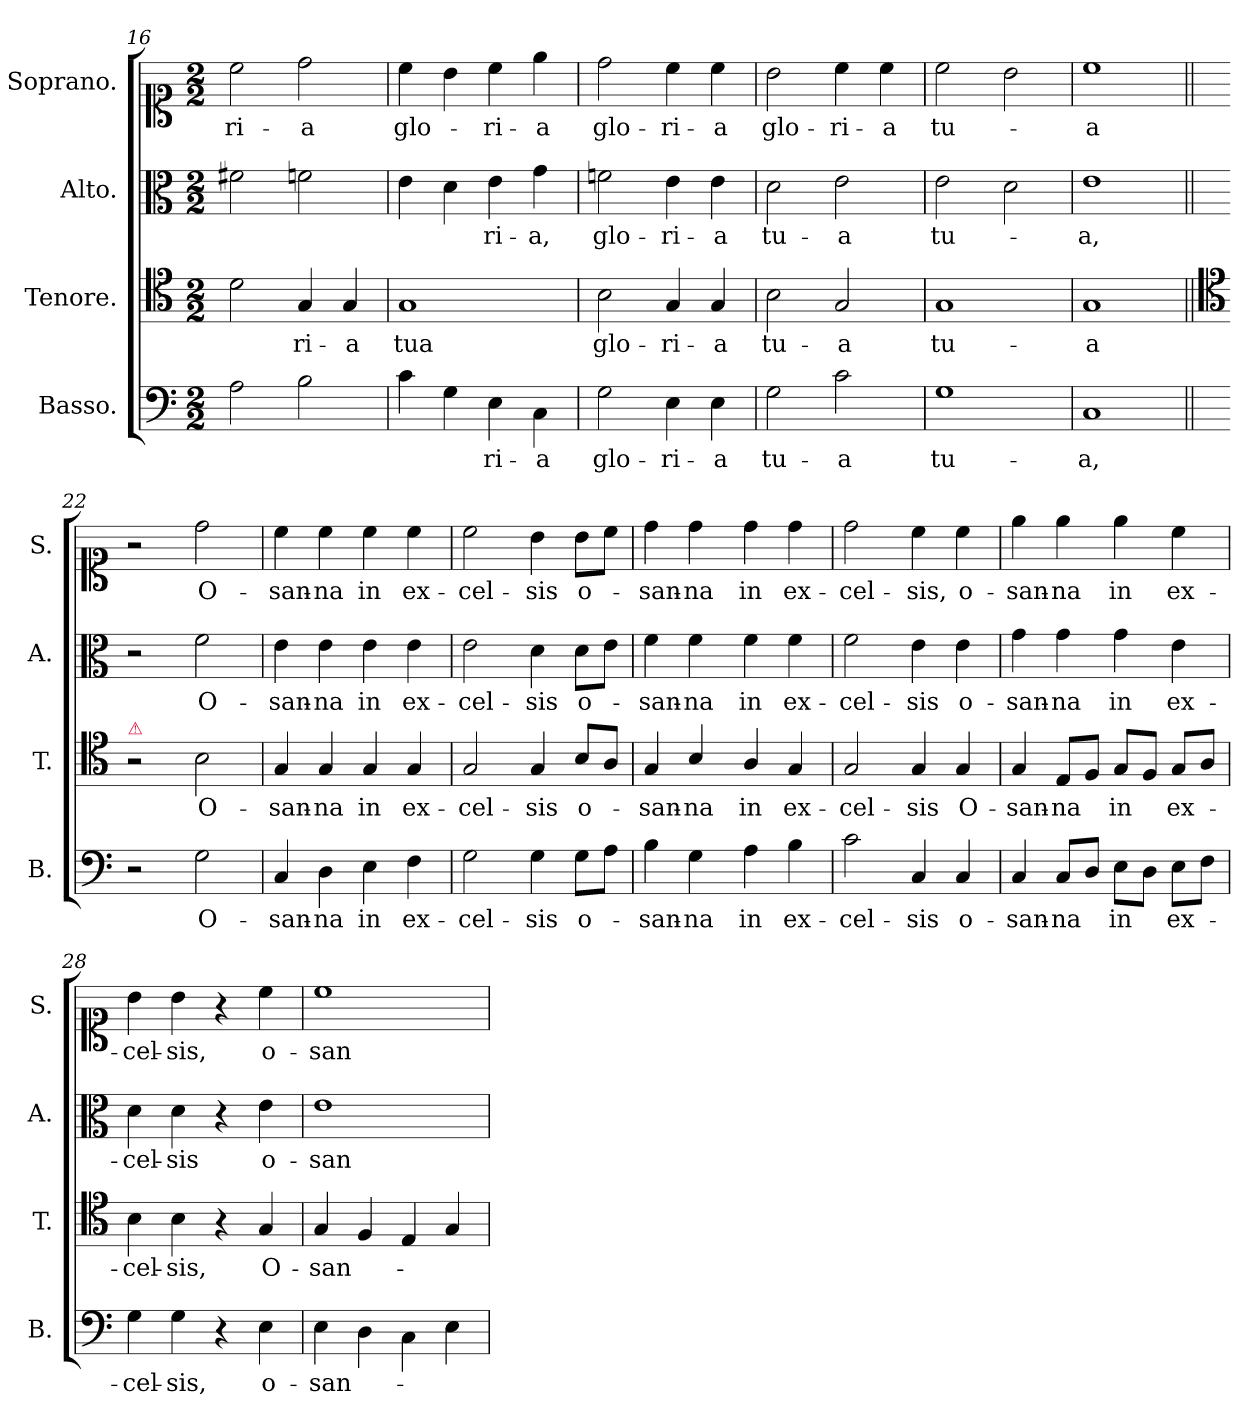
**kern	**text	**kern	**text	**kern	**text	**kern	**text
*part4	*part4	*part3	*part3	*part2	*part2	*part1	*part1
*staff4	*staff4	*staff3	*staff3	*staff2	*staff2	*staff1	*staff1
*I"Basso.	*	*I"Tenore.	*	*I"Alto.	*	*I"Soprano.	*
*I'B.	*	*I'T.	*	*I'A.	*	*I'S.	*
*clefF4	*	*clefC4	*	*clefC3	*	*clefC1	*
*k[]	*	*k[]	*	*k[]	*	*k[]	*
*C:	*	*C:	*	*C:	*	*C:	*
*M2/2	*	*M2/2	*	*M2/2	*	*M2/2	*
=16	=16	=16	=16	=16	=16	=16	=16
2A\	.	2d\	.	2f#X\	.	2cc\	-ri-
2B\	.	4G/	-ri-	2fn\	.	2dd\	-a
.	.	4G/	-a	.	.	.	.
=17	=17	=17	=17	=17	=17	=17	=17
4c\	.	1G	tua	4e\	.	4cc\	glo-
4G\	.	.	.	4d\	.	4b\	.
4E\	-ri-	.	.	4e\	-ri-	4cc\	-ri-
4C\	-a	.	.	4g\	-a,	4ee\	-a
=18	=18	=18	=18	=18	=18	=18	=18
2G\	glo-	2B\	glo-	2fn\	glo-	2dd\	glo-
4E\	-ri-	4G/	-ri-	4e\	-ri-	4cc\	-ri-
4E\	-a	4G/	-a	4e\	-a	4cc\	-a
=19	=19	=19	=19	=19	=19	=19	=19
2G\	tu-	2B\	tu-	2d\	tu-	2b\	glo-
2c\	-a	2G/	-a	2e\	-a	4cc\	-ri-
.	.	.	.	.	.	4cc\	-a
=20	=20	=20	=20	=20	=20	=20	=20
1G	tu-	1G	tu-	2e\	tu-	2cc\	tu-
.	.	.	.	2d\	.	2b\	.
=21	=21	=21	=21	=21	=21	=21	=21
1C	-a,	1G	-a	1e	-a,	1cc	-a
=22||	=22||	=22||	=22||	=22||	=22||	=22||	=22||
*	*	*clefC4	*	*	*	*	*
!	!	!LO:TX:a:color=crimson:t=⚠	!	!	!	!	!
2r	.	2r	.	2r	.	2r	.
2G\	O-	2B\	O-	2f\	O-	2dd\	O-
=23	=23	=23	=23	=23	=23	=23	=23
4C/	-san-	4G/	-san-	4e\	-san-	4cc\	-san-
4D\	-na	4G/	-na	4e\	-na	4cc\	-na
4E\	in	4G/	in	4e\	in	4cc\	in
4F\	ex-	4G/	ex-	4e\	ex-	4cc\	ex-
=24	=24	=24	=24	=24	=24	=24	=24
2G\	-cel-	2G/	-cel-	2e\	-cel-	2cc\	-cel-
4G\	-sis	4G/	-sis	4d\	-sis	4b\	-sis
8G\L	o-	8B/L	o-	8d\L	o-	8b\L	o-
8A\J	.	8A/J	.	8e\J	.	8cc\J	.
=25	=25	=25	=25	=25	=25	=25	=25
4B\	-san-	4G/	-san-	4f\	-san-	4dd\	-san-
4G\	-na	4B/	-na	4f\	-na	4dd\	-na
=-	=-	=-	=-	=-	=-	=-	=-
4A\	in	4A/	in	4f\	in	4dd\	in
4B\	ex-	4G/	ex-	4f\	ex-	4dd\	ex-
=26	=26	=26	=26	=26	=26	=26	=26
2c\	-cel-	2G/	-cel-	2f\	-cel-	2dd\	-cel-
4C/	-sis	4G/	-sis	4e\	-sis	4cc\	-sis,
4C/	o-	4G/	O-	4e\	o-	4cc\	o-
=27	=27	=27	=27	=27	=27	=27	=27
4C/	-san-	4G/	-san-	4g\	-san-	4ee\	-san-
8C/L	-na	8E/L	-na	4g\	-na	4ee\	-na
8D/J	.	8F/J	.	.	.	.	.
8E\L	in	8G/L	in	4g\	in	4ee\	in
8D\J	.	8F/J	.	.	.	.	.
8E\L	ex-	8G/L	ex-	4e\	ex-	4cc\	ex-
8F\J	.	8A/J	.	.	.	.	.
=28	=28	=28	=28	=28	=28	=28	=28
4G\	-cel-	4B\	-cel-	4d\	-cel-	4b\	-cel-
4G\	-sis,	4B\	-sis,	4d\	-sis	4b\	-sis,
4r	.	4r	.	4r	.	4r	.
4E\	o-	4G/	O-	4e\	o-	4cc\	o-
=29	=29	=29	=29	=29	=29	=29	=29
4E\	-san-	4G/	-san-	1e	-san-	1cc	-san-
4D\	.	4F/	.	.	.	.	.
4C\	.	4E/	.	.	.	.	.
4E\	.	4G/	.	.	.	.	.
=	=	=	=	=	=	=	=
*-	*-	*-	*-	*-	*-	*-	*-
